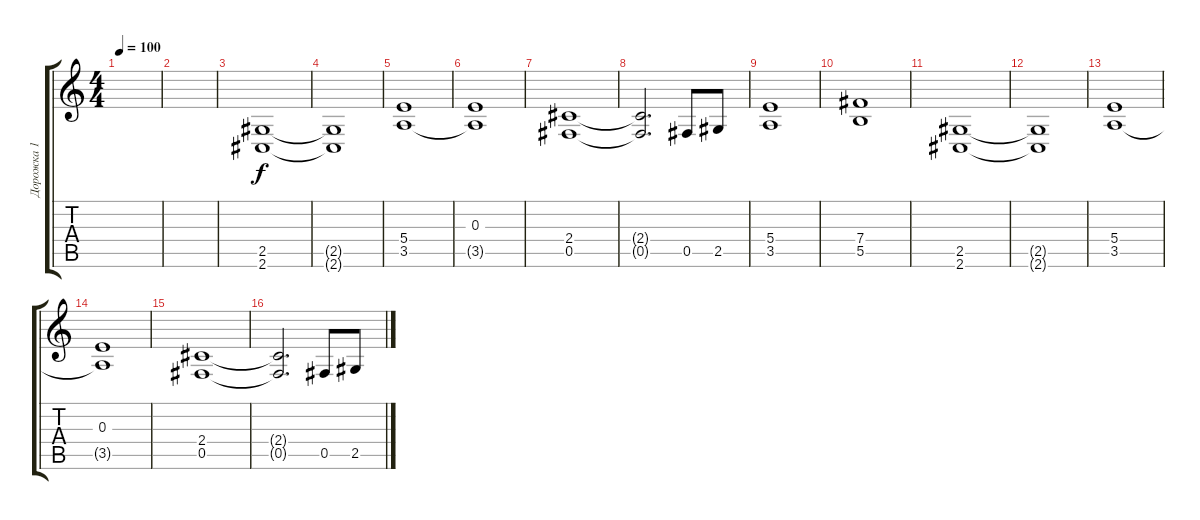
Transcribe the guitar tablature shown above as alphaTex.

\track ("Дорожка 1" "Дорожка 1") {instrument distortionguitar}
\staff {score tabs}
\tuning (Db4 Ab3 E3 B2 Gb2 B1) {hide}
\ts (4 4)
\tempo 100
\clef g2
\ks c
|
|
(2.5 2.6).1 |
(2.5{t} 2.6{t}).1 |
(5.4 3.5).1 |
(0.3 3.5{t}).1 |
(2.4 0.5).1 |
(2.4{t} 0.5{t}).2{d} 0.5.8 2.5.8 |
(5.4 3.5).1 |
(7.4 5.5).1 |
(2.5 2.6).1 |
(2.5{t} 2.6{t}).1 |
(5.4 3.5).1 |
(0.3 3.5{t}).1 |
(2.4 0.5).1 |
(2.4{t} 0.5{t}).2{d} 0.5.8 2.5.8
